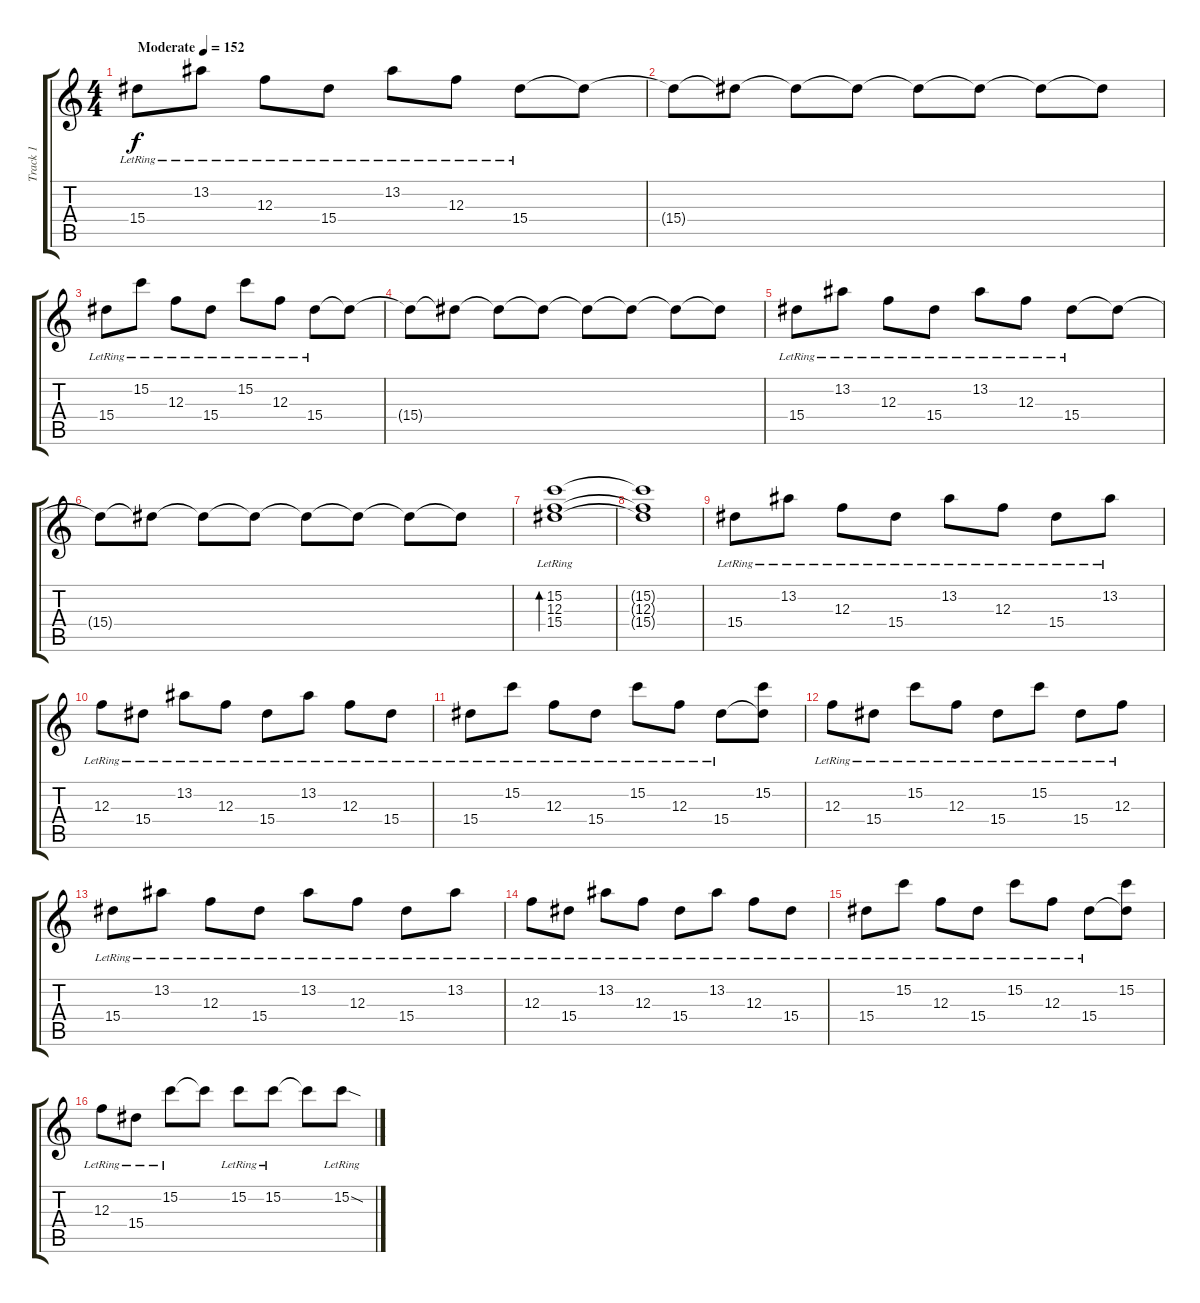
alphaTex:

\track ("Track 1" "Track 1") {instrument electricguitarclean}
\staff {score tabs}
\tuning (D4 A3 F3 C3 G2 C2) {hide}
\ts (4 4)
\tempo (152 "Moderate")
\clef g2
\ks c
15.4{lr}.8{dy f instrument electricguitarclean} 13.2{lr}.8 12.3{lr}.8 15.4{lr}.8 13.2{lr}.8 12.3{lr}.8 15.4{lr}.8 15.4{t}.8 |
15.4{t}.8 15.4{t}.8 15.4{t}.8 15.4{t}.8 15.4{t}.8 15.4{t}.8 15.4{t}.8 15.4{t}.8 |
15.4{lr}.8 15.2{lr}.8 12.3{lr}.8 15.4{lr}.8 15.2{lr}.8 12.3{lr}.8 15.4{lr}.8 15.4{t}.8 |
15.4{t}.8 15.4{t}.8 15.4{t}.8 15.4{t}.8 15.4{t}.8 15.4{t}.8 15.4{t}.8 15.4{t}.8 |
15.4{lr}.8 13.2{lr}.8 12.3{lr}.8 15.4{lr}.8 13.2{lr}.8 12.3{lr}.8 15.4{lr}.8 15.4{t}.8 |
15.4{t}.8 15.4{t}.8 15.4{t}.8 15.4{t}.8 15.4{t}.8 15.4{t}.8 15.4{t}.8 15.4{t}.8 |
(15.2{lr} 12.3{lr} 15.4{lr}).1{bd 240} |
(15.2{t} 12.3{t} 15.4{t}).1 |
15.4{lr}.8 13.2{lr}.8 12.3{lr}.8 15.4{lr}.8 13.2{lr}.8 12.3{lr}.8 15.4{lr}.8 13.2{lr}.8 |
12.3{lr}.8 15.4{lr}.8 13.2{lr}.8 12.3{lr}.8 15.4{lr}.8 13.2{lr}.8 12.3{lr}.8 15.4{lr}.8 |
15.4{lr}.8 15.2{lr}.8 12.3{lr}.8 15.4{lr}.8 15.2{lr}.8 12.3{lr}.8 15.4{lr}.8 (15.2 15.4{t}).8 |
12.3{lr}.8 15.4{lr}.8 15.2{lr}.8 12.3{lr}.8 15.4{lr}.8 15.2{lr}.8 15.4{lr}.8 12.3{lr}.8 |
15.4{lr}.8 13.2{lr}.8 12.3{lr}.8 15.4{lr}.8 13.2{lr}.8 12.3{lr}.8 15.4{lr}.8 13.2{lr}.8 |
12.3{lr}.8 15.4{lr}.8 13.2{lr}.8 12.3{lr}.8 15.4{lr}.8 13.2{lr}.8 12.3{lr}.8 15.4{lr}.8 |
15.4{lr}.8 15.2{lr}.8 12.3{lr}.8 15.4{lr}.8 15.2{lr}.8 12.3{lr}.8 15.4{lr}.8 (15.2 15.4{t}).8 |
12.3{lr}.8 15.4{lr}.8 15.2{lr}.8 15.2{t}.8 15.2{lr}.8 15.2{lr}.8 15.2{t}.8 15.2{sod lr}.8
